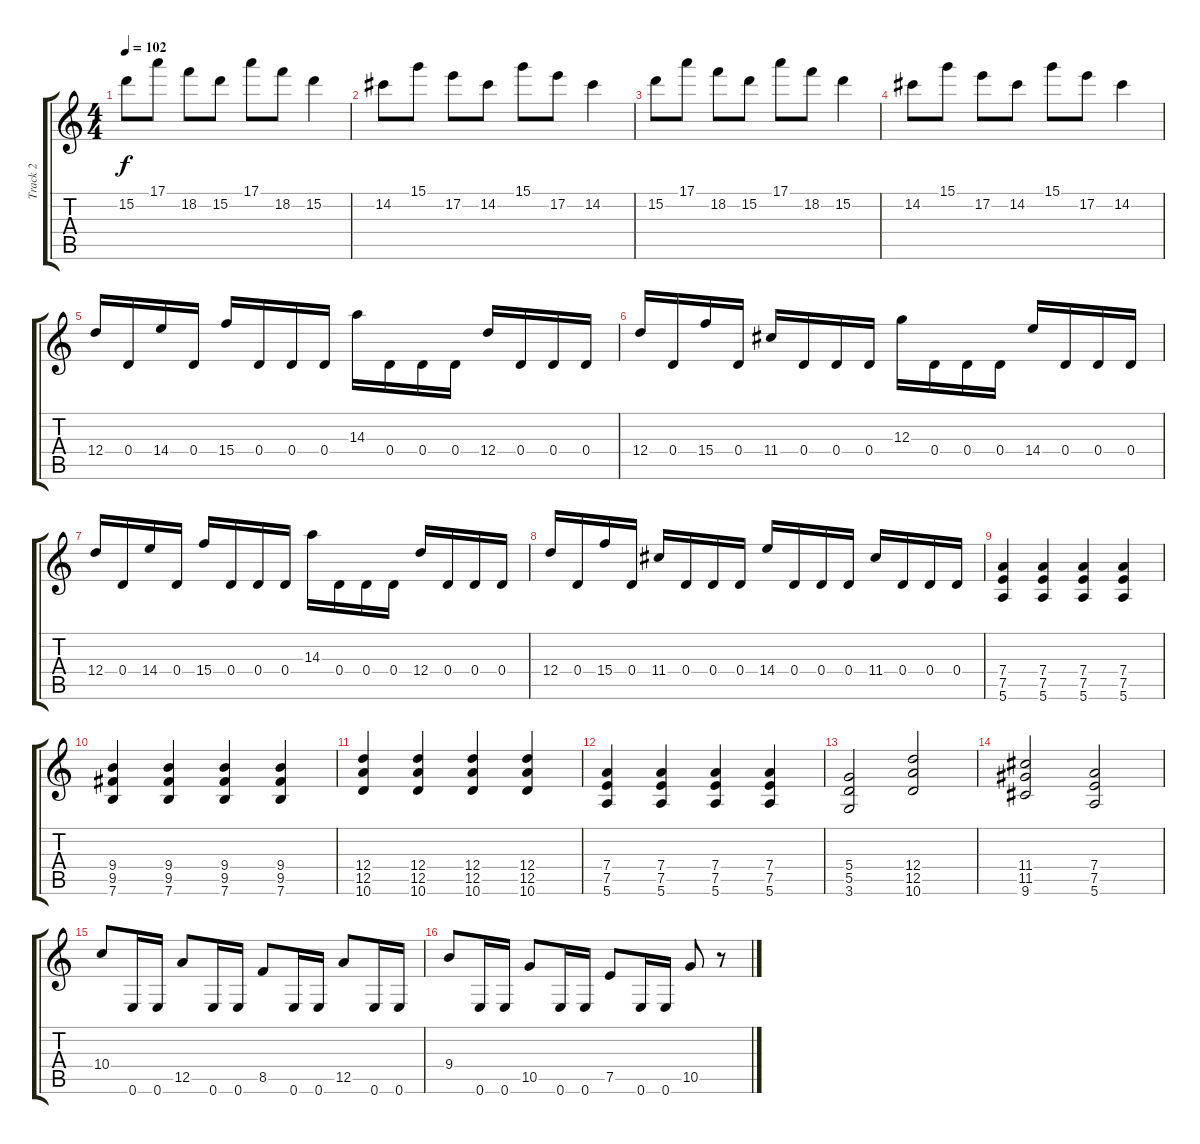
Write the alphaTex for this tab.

\track ("Track 2" "Track 2") {instrument distortionguitar}
\staff {score tabs}
\tuning (E4 B3 G3 D3 A2 E2) {hide}
\ts (4 4)
\tempo 102
\clef g2
\ks c
15.2.8{dy f} 17.1.8 18.2.8 15.2.8 17.1.8 18.2.8 15.2.4 |
14.2.8 15.1.8 17.2.8 14.2.8 15.1.8 17.2.8 14.2.4 |
15.2.8 17.1.8 18.2.8 15.2.8 17.1.8 18.2.8 15.2.4 |
14.2.8 15.1.8 17.2.8 14.2.8 15.1.8 17.2.8 14.2.4 |
12.4.16 0.4.16 14.4.16 0.4.16 15.4.16 0.4.16 0.4.16 0.4.16 14.3.16 0.4.16 0.4.16 0.4.16 12.4.16 0.4.16 0.4.16 0.4.16 |
12.4.16 0.4.16 15.4.16 0.4.16 11.4.16 0.4.16 0.4.16 0.4.16 12.3.16 0.4.16 0.4.16 0.4.16 14.4.16 0.4.16 0.4.16 0.4.16 |
12.4.16 0.4.16 14.4.16 0.4.16 15.4.16 0.4.16 0.4.16 0.4.16 14.3.16 0.4.16 0.4.16 0.4.16 12.4.16 0.4.16 0.4.16 0.4.16 |
12.4.16 0.4.16 15.4.16 0.4.16 11.4.16 0.4.16 0.4.16 0.4.16 14.4.16 0.4.16 0.4.16 0.4.16 11.4.16 0.4.16 0.4.16 0.4.16 |
(7.4 7.5 5.6).4 (7.4 7.5 5.6).4 (7.4 7.5 5.6).4 (7.4 7.5 5.6).4 |
(9.4 9.5 7.6).4 (9.4 9.5 7.6).4 (9.4 9.5 7.6).4 (9.4 9.5 7.6).4 |
(12.4 12.5 10.6).4 (12.4 12.5 10.6).4 (12.4 12.5 10.6).4 (12.4 12.5 10.6).4 |
(7.4 7.5 5.6).4 (7.4 7.5 5.6).4 (7.4 7.5 5.6).4 (7.4 7.5 5.6).4 |
(5.4 5.5 3.6).2 (12.4 12.5 10.6).2 |
(11.4 11.5 9.6).2 (7.4 7.5 5.6).2 |
10.4.8 0.6.16 0.6.16 12.5.8 0.6.16 0.6.16 8.5.8 0.6.16 0.6.16 12.5.8 0.6.16 0.6.16 |
9.4.8 0.6.16 0.6.16 10.5.8 0.6.16 0.6.16 7.5.8 0.6.16 0.6.16 10.5.8 r.8
